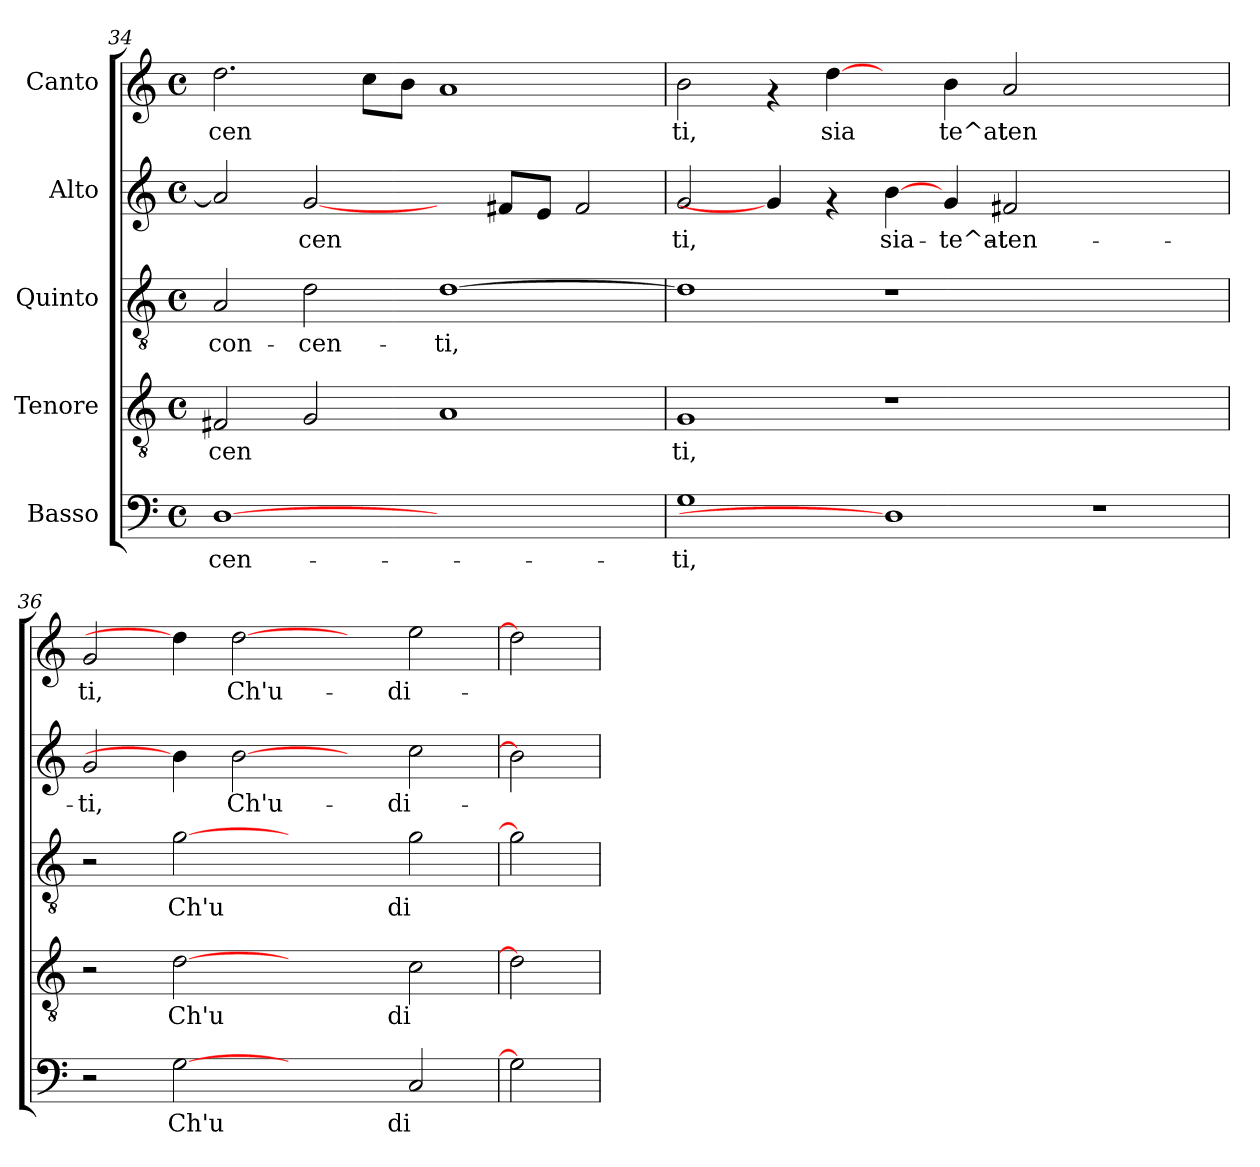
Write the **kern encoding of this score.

**kern	**text	**kern	**text	**kern	**text	**kern	**text	**kern	**text
*part5	*part5	*part4	*part4	*part3	*part3	*part2	*part2	*part1	*part1
*staff5	*staff5	*staff4	*staff4	*staff3	*staff3	*staff2	*staff2	*staff1	*staff1
*I"Basso	*	*I"Tenore	*	*I"Quinto	*	*I"Alto	*	*I"Canto	*
*clefF4	*	*clefGv2	*	*clefGv2	*	*clefG2	*	*clefG2	*
*k[]	*	*k[]	*	*k[]	*	*k[]	*	*k[]	*
*C:	*	*C:	*	*C:	*	*C:	*	*C:	*
*M4/4	*	*M4/4	*	*M4/4	*	*M4/4	*	*M4/4	*
*met(c)	*	*met(c)	*	*met(c)	*	*met(c)	*	*met(c)	*
=34	=34	=34	=34	=34	=34	=34	=34	=34	=34
!	!LO:LY:b:cj	!	!LO:LY:b:cj	!	!LO:LY:b:cj	!	!LO:LY:b:cj	!	!LO:LY:b:cj
[1D	-cen-	2F#X/	-cen-	2A/	con-	2a/]	--	2.dd\	cen
!	!	!	!LO:LY:b:cj	!	!LO:LY:b:cj	!	!LO:LY:b:cj	!	!
.	.	2G/	--	2d\	-cen-	[2g/	-cen-	.	.
!	!	!	!	!	!	!	!	!	!LO:LY:b:cj
.	.	.	.	.	.	.	.	8cc\L	.
!	!	!	!	!	!	!	!	!	!LO:LY:b:cj
.	.	.	.	.	.	.	.	8b\J	.
!	!	!	!LO:LY:b:cj	!	!LO:LY:b:cj	!	!	!	!LO:LY:b:cj
1ryy	.	1A	--	[>1d	-ti,	4ryy	.	1a	.
!	!	!	!	!	!	!	!LO:LY:b:cj	!	!
.	.	.	.	.	.	8f#X/L	--	.	.
!	!	!	!	!	!	!	!LO:LY:b:cj	!	!
.	.	.	.	.	.	8e/J	--	.	.
!	!	!	!	!	!	!	!LO:LY:b:cj	!	!
.	.	.	.	.	.	2f#/	--	.	.
=35	=35	=35	=35	=35	=35	=35	=35	=35	=35
!	!LO:LY:b:cj	!	!LO:LY:b:cj	!	!LO:LY:b:cj	!	!LO:LY:b:cj	!	!LO:LY:b:cj
1G	-ti,	1G	-ti,	1d]	.	2g/	-ti,	2b\	ti,
.	.	.	.	.	.	4g/]	.	4rf	.
!	!	!	!	!	!	!	!	!	!LO:LY:b:cj
.	.	.	.	.	.	4rf	.	[4dd\	sia
!	!	!	!	!	!	!	!LO:LY:b:cj	!	!
1D]	.	1r	.	1r	.	[4b\	sia-	4ryy	.
!	!	!	!	!	!	!	!LO:LY:b:cj	!	!LO:LY:b:cj
.	.	.	.	.	.	4g/	-te^at-	4b\	te^at
!	!	!	!	!	!	!	!LO:LY:b:cj	!	!LO:LY:b:cj
.	.	.	.	.	.	2f#X/	-ten-	2a/	ten
1r	.	1ryy	.	1ryy	.	1ryy	.	1ryy	.
!!LO:PB:g=z
=36	=36	=36	=36	=36	=36	=36	=36	=36	=36
!	!	!	!	!	!	!	!LO:LY:b:cj	!	!LO:LY:b:cj
2r	.	2r	.	2r	.	2g/	-ti,	2g/	ti,
!	!LO:LY:b:cj	!	!LO:LY:b:cj	!	!LO:LY:b:cj	!	!	!	!
[2G	Ch'u	[2d	Ch'u	[2g	Ch'u	4b\]	.	4dd\]	.
!	!	!	!	!	!	!	!LO:LY:b:cj	!	!LO:LY:b:cj
.	.	.	.	.	.	[2b	Ch'u-	[2dd	Ch'u-
2ryy	.	2ryy	.	2ryy	.	.	.	.	.
.	.	.	.	.	.	4ryy	.	4ryy	.
!	!LO:LY:b:cj	!	!LO:LY:b:cj	!	!LO:LY:b:cj	!	!LO:LY:b:cj	!	!LO:LY:b:cj
2C/	di	2c\	di	2g\	di	2cc\	-di-	2ee\	-di-
=37	=37	=37	=37	=37	=37	=37	=37	=37	=37
2G]	.	2d]	.	2g]	.	2b]	.	2dd]	.
=	=	=	=	=	=	=	=	=	=
*-	*-	*-	*-	*-	*-	*-	*-	*-	*-
